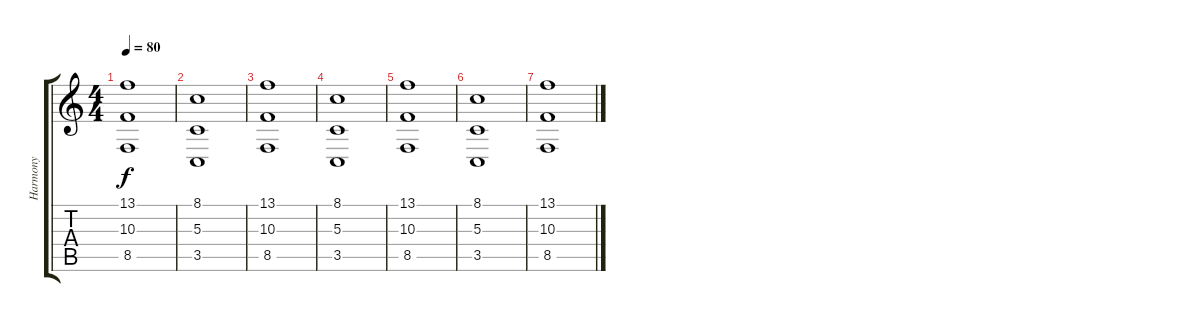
\track ("Harmony" "Harmony") {instrument shakuhachi}
\staff {score tabs}
\tuning (E4 B3 G3 D3 A2 E2) {hide}
\ts (4 4)
\tempo 80
\clef g2
\ks c
(13.1 10.3 8.5).1{dy f} |
(8.1 5.3 3.5).1 |
(13.1 10.3 8.5).1 |
(8.1 5.3 3.5).1{volume 0} |
(13.1 10.3 8.5).1 |
(8.1 5.3 3.5).1 |
(13.1 10.3 8.5).1
